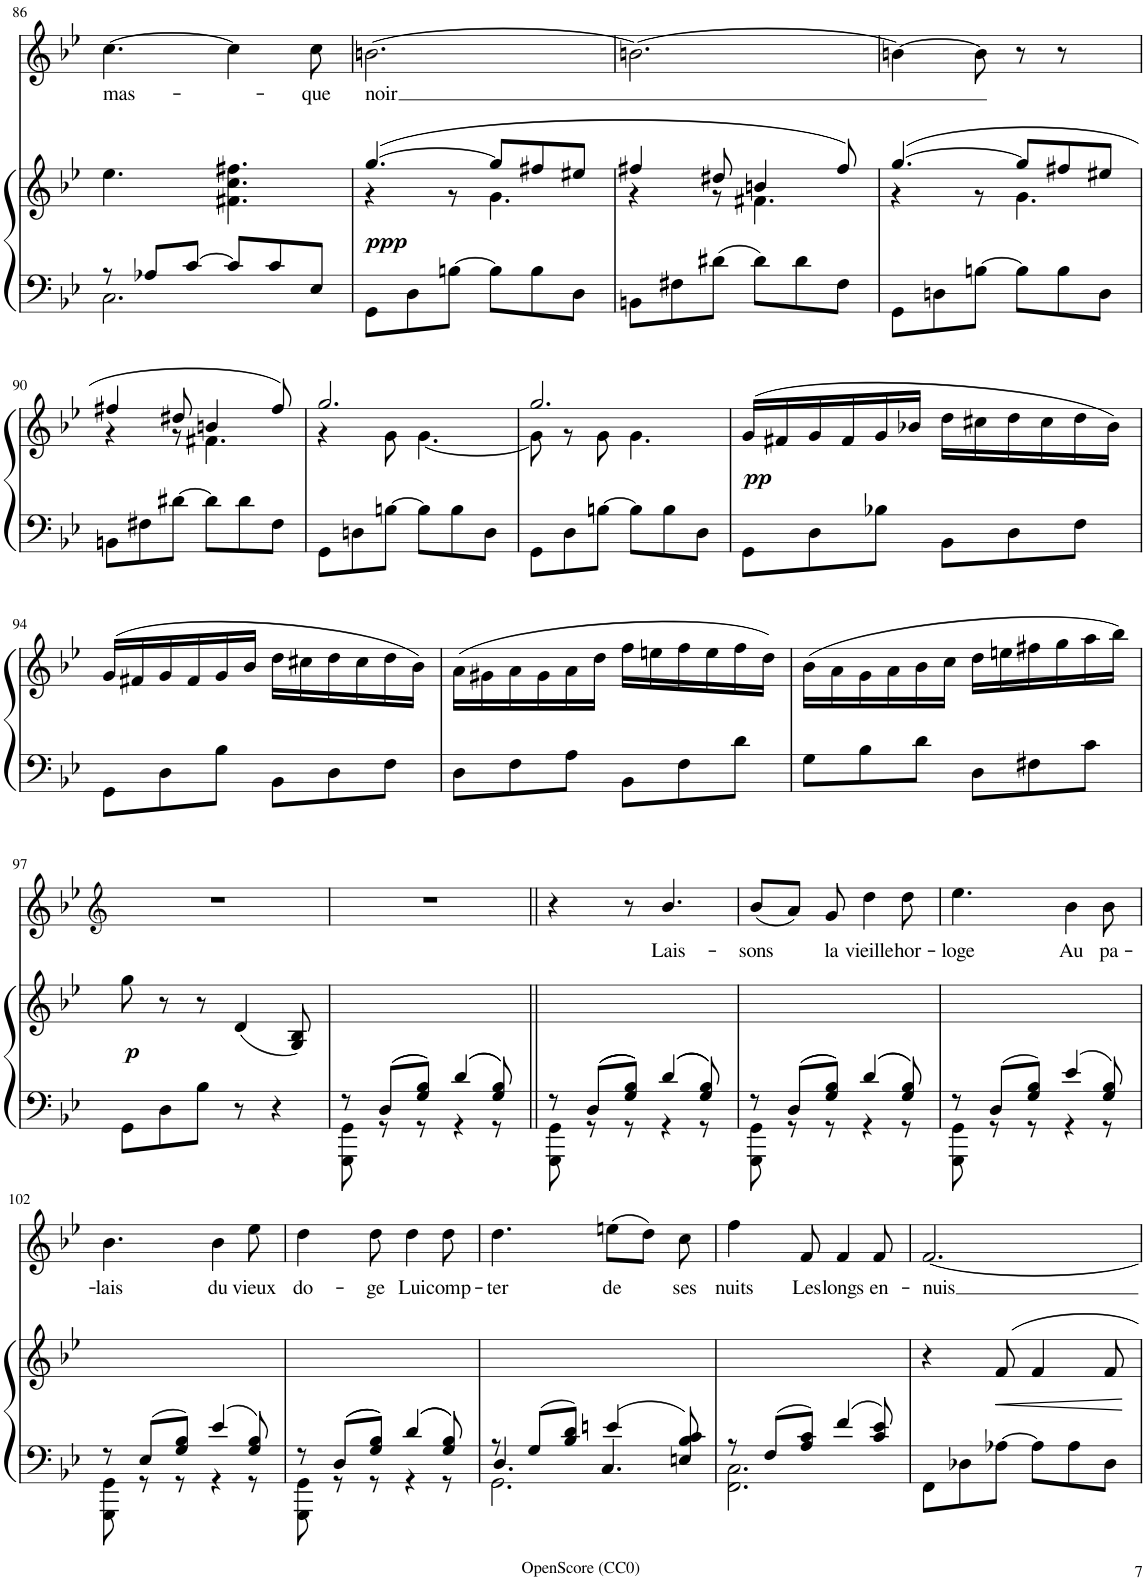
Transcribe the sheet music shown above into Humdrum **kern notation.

**kern	**kern	**dynam	**kern	**text
*part2	*part2	*part2	*part1	*part1
*staff3	*staff2	*staff2/3	*staff1	*staff1
*I"Piano	*	*	*I"Voice	*
*I'Pno	*	*	*	*
!!LO:PB:g=z
*clefF4	*clefG2	*	*clefG2	*
*k[b-e-]	*k[b-e-]	*	*k[b-e-]	*
*M6/8	*M6/8	*	*M6/8	*
=86	=86	=86	=86	=86
*^	*	*	*	*
!	!	!	!	!	!LO:LY:b
8r	2.C\	4.ee-\	.	[4.cc\	mas-
8A-X/L	.	.	.	.	.
[8c/J	.	.	.	.	.
8c/L]	.	4.f#X\ 4.cc\ 4.ff#X\	.	4cc\]	.
8c/	.	.	.	.	.
!	!	!	!	!	!LO:LY:b
8E-/J	.	.	.	8cc\	-que
*v	*v	*	*	*	*
=87	=87	=87	=87	=87
*	*^	*	*	*
!	!	!	!LO:DY:b	!	!LO:LY:b
8GG\L	([4.gg/	4r	ppp	[2.bn\	noir
8D\	.	.	.	.	.
[8Bn\J	.	8r	.	.	.
8B\L]	8gg/L]	4.g\	.	.	.
8B\	8ff#X/	.	.	.	.
8D\J	8ee#X/J	.	.	.	.
=88	=88	=88	=88	=88	=88
8BBn\L	4ff#X/	4r	.	2.bn\_	.
8F#X\	.	.	.	.	.
8d#X\J	8dd#X/	8r	.	.	.
8d#\L	4bn/	4.f#X\	.	.	.
8d#\	.	.	.	.	.
8F#\J	8ff#/)	.	.	.	.
=89	=89	=89	=89	=89	=89
8GG\L	([4.gg/	4r	.	4bn\_	.
8Dn\	.	.	.	.	.
[8Bn\J	.	8r	.	8b\]	.
8B\L]	8gg/L]	4.g\	.	8r	.
8B\	8ff#X/	.	.	8r	.
8D\J	8ee#X/J	.	.	8ryy	.
!!LO:LB:g=z
=90	=90	=90	=90	=90	=90
*k[b-e-]	*k[b-e-]	*	*	*k[b-e-]	*
8BBn\L	4ff#X/	4r	.	2.r	.
8F#X\	.	.	.	.	.
[8d#X\J	8dd#X/	8r	.	.	.
8d#\L]	4bn/	4.f#X\	.	.	.
8d#\	.	.	.	.	.
8F#\J	8ff#/)	.	.	.	.
=91	=91	=91	=91	=91	=91
8GG\L	2.gg/	4r	.	2.r	.
8Dn\	.	.	.	.	.
[8Bn\J	.	8g\	.	.	.
8B\L]	.	[4.g\	.	.	.
8B\	.	.	.	.	.
8D\J	.	.	.	.	.
=92	=92	=92	=92	=92	=92
8GG\L	2.gg/	8g\]	.	2.r	.
8D\	.	8r	.	.	.
[8Bn\J	.	8g\	.	.	.
8B\L]	.	4.g\	.	.	.
8B\	.	.	.	.	.
8D\J	.	.	.	.	.
*	*v	*v	*	*	*
=93	=93	=93	=93	=93
!	!	!LO:DY:b	!	!
8GG\L	(16g/LL	pp	2.r	.
.	16f#X/	.	.	.
8D\	16g/	.	.	.
.	16f#/	.	.	.
8B-X\J	16g/	.	.	.
.	16b-X/JJ	.	.	.
8BB-\L	16dd\LL	.	.	.
.	16cc#X\	.	.	.
8D\	16dd\	.	.	.
.	16cc#\	.	.	.
8F\J	16dd\	.	.	.
.	16b-\JJ)	.	.	.
!!LO:LB:g=z
=94	=94	=94	=94	=94
8GG\L	(16g/LL	.	2.r	.
.	16f#X/	.	.	.
8D\	16g/	.	.	.
.	16f#/	.	.	.
8B-\J	16g/	.	.	.
.	16b-/JJ	.	.	.
8BB-\L	16dd\LL	.	.	.
.	16cc#X\	.	.	.
8D\	16dd\	.	.	.
.	16cc#\	.	.	.
8F\J	16dd\	.	.	.
.	16b-\JJ)	.	.	.
=95	=95	=95	=95	=95
8D\L	(16a\LL	.	2.r	.
.	16g#X\	.	.	.
8F\	16a\	.	.	.
.	16g#\	.	.	.
8A\J	16a\	.	.	.
.	16dd\JJ	.	.	.
8BB-\L	16ff\LL	.	.	.
.	16een\	.	.	.
8F\	16ff\	.	.	.
.	16ee\	.	.	.
8d\J	16ff\	.	.	.
.	16dd\JJ)	.	.	.
=96	=96	=96	=96	=96
8G\L	(16b-\LL	.	2.r	.
.	16a\	.	.	.
8B-\	16g\	.	.	.
.	16a\	.	.	.
8d\J	16b-\	.	.	.
.	16cc\JJ	.	.	.
8D\L	16dd\LL	.	.	.
.	16een\	.	.	.
8F#X\	16ff#X\	.	.	.
.	16gg\	.	.	.
8c\J	16aa\	.	.	.
.	16bb-\JJ)	.	.	.
!!LO:LB:g=z
=97	=97	=97	=97	=97
*	*	*	*clefG2	*
*	*	*	*k[b-e-]	*
!	!	!LO:DY:b	!	!
8GG\L	8gg\	p	2.r	.
8D\	8r	.	.	.
8B-\J	8r	.	.	.
8r	(4d/	.	.	.
4r	.	.	.	.
.	8G/ 8B-/)	.	.	.
=98	=98	=98	=98	=98
*^	*	*	*	*
8r	8GGG\ 8GG\	2.ryy	.	2.r	.
8D/L	8r	.	.	.	.
8G/ 8B-/J	8r	.	.	.	.
4d/	4r	.	.	.	.
8G/ 8B-/	8r	.	.	.	.
=99||	=99||	=99||	=99||	=99||	=99||
8r	8GGG\ 8GG\	2.ryy	.	4r	.
8D/L	8r	.	.	.	.
8G/ 8B-/J	8r	.	.	8r	.
!	!	!	!	!	!LO:LY:b
4d/	4r	.	.	4.b-/	Lais-
8G/ 8B-/	8r	.	.	.	.
=100	=100	=100	=100	=100	=100
!	!	!	!	!	!LO:LY:b
8r	8GGG\ 8GG\	2.ryy	.	(8b-/L	-sons
8D/L	8r	.	.	8a/J)	.
!	!	!	!	!	!LO:LY:b
8G/ 8B-/J	8r	.	.	8g/	la
!	!	!	!	!	!LO:LY:b
4d/	4r	.	.	4dd\	vieille
!	!	!	!	!	!LO:LY:b
8G/ 8B-/	8r	.	.	8dd\	hor-
=101	=101	=101	=101	=101	=101
!	!	!	!	!	!LO:LY:b
8r	8GGG\ 8GG\	2.ryy	.	4.ee-\	-loge
8D/L	8r	.	.	.	.
8G/ 8B-/J	8r	.	.	.	.
!	!	!	!	!	!LO:LY:b
4e-/	4r	.	.	4b-\	Au
!	!	!	!	!	!LO:LY:b
8G/ 8B-/	8r	.	.	8b-\	pa-
!!LO:LB:g=z
=102	=102	=102	=102	=102	=102
!	!	!	!	!	!LO:LY:b
8r	8GGG\ 8GG\	2.ryy	.	4.b-\	-lais
8E-/L	8r	.	.	.	.
8G/ 8B-/J	8r	.	.	.	.
!	!	!	!	!	!LO:LY:b
4e-/	4r	.	.	4b-\	du
!	!	!	!	!	!LO:LY:b
8G/ 8B-/	8r	.	.	8ee-\	vieux
=103	=103	=103	=103	=103	=103
!	!	!	!	!	!LO:LY:b
8r	8GGG\ 8GG\	2.ryy	.	4dd\	do-
8D/L	8r	.	.	.	.
!	!	!	!	!	!LO:LY:b
8G/ 8B-/J	8r	.	.	8dd\	-ge
!	!	!	!	!	!LO:LY:b
4d/	4r	.	.	4dd\	Lui
!	!	!	!	!	!LO:LY:b
8G/ 8B-/	8r	.	.	8dd\	comp-
=104	=104	=104	=104	=104	=104
*	*^	*	*	*	*
!	!	!	!	!	!	!LO:LY:b
8r	4.D/	2.GG\	2.ryy	.	4.dd\	-ter
8G/L	.	.	.	.	.	.
8B-/ 8d/J	.	.	.	.	.	.
!	!	!	!	!	!	!LO:LY:b
4en/	4.C/	.	.	.	(8een\L	de
.	.	.	.	.	8dd\J)	.
!	!	!	!	!	!	!LO:LY:b
8En/ 8B-/ 8c/	.	.	.	.	8cc\	ses
*	*v	*v	*	*	*	*
=105	=105	=105	=105	=105	=105
!	!	!	!	!	!LO:LY:b
8r	2.FF\ 2.C\	2.ryy	.	4ff\	nuits
8F/L	.	.	.	.	.
!	!	!	!	!	!LO:LY:b
8A/ 8c/J	.	.	.	8f/	Les
!	!	!	!	!	!LO:LY:b
4f/	.	.	.	4f/	longs
!	!	!	!	!	!LO:LY:b
8c/ 8e-/	.	.	.	8f/	en-
*v	*v	*	*	*	*
=106	=106	=106	=106	=106
!	!	!	!	!LO:LY:b
8FF\L	4r	.	[2.f/	-nuis
8D-X\	.	.	.	.
!	!	!LO:HP:b	!	!
[8A-X\J	8f/	<	.	.
8A-\L]	4f/	.	.	.
8A-\	.	.	.	.
8D-\J	8f/	.	.	.
.	.	[	.	.
=	=	=	=	=
*-	*-	*-	*-	*-
